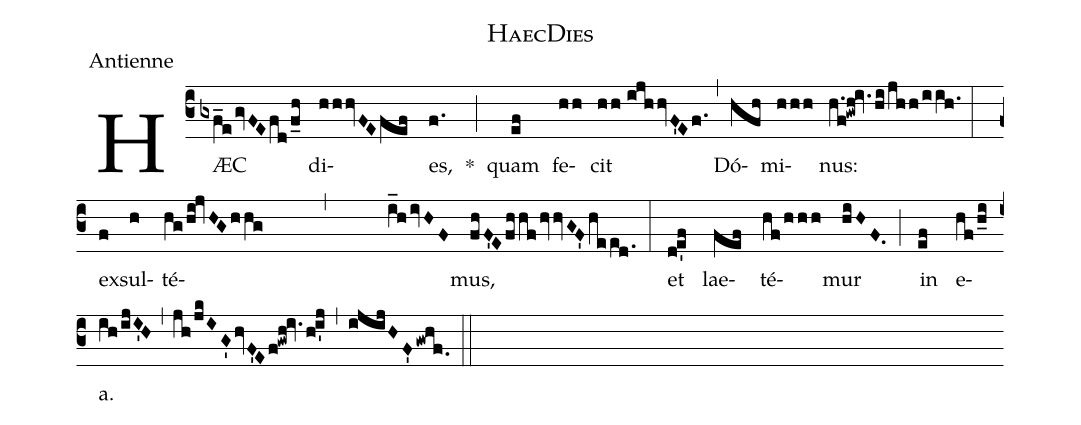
name:HaecDies;
office-part:Antienne;
%%
(c3) HÆC(gxf_e!/gvFEfd!/f_h) di(hhhvFEfef)()es,(f.) *(;) quam(ef) fe(hh)cit(hh!//ijhhvF'Ef.) (,) Dó(hfh)mi(hhh)nus:(h.f!gwh!iv.hi!/jhh!/iih.) (:) ex(f)sul(h)té(hg!/hi!jvHG!/hhg , i_h!/ivHF)mus,(fhF'EfhhfhvvGF'heed.) (:) et(d!e'f) lae(fef)té(hf!/hhh)mur(hiHF.) (;) in(ef) e(hf!/h_i)a.(ih!/ijI'H,jh!/jkIG'hvF'Ef!gwh!iv.!/h!i'j) (,) (ijijHF'gwhf.) (::)
